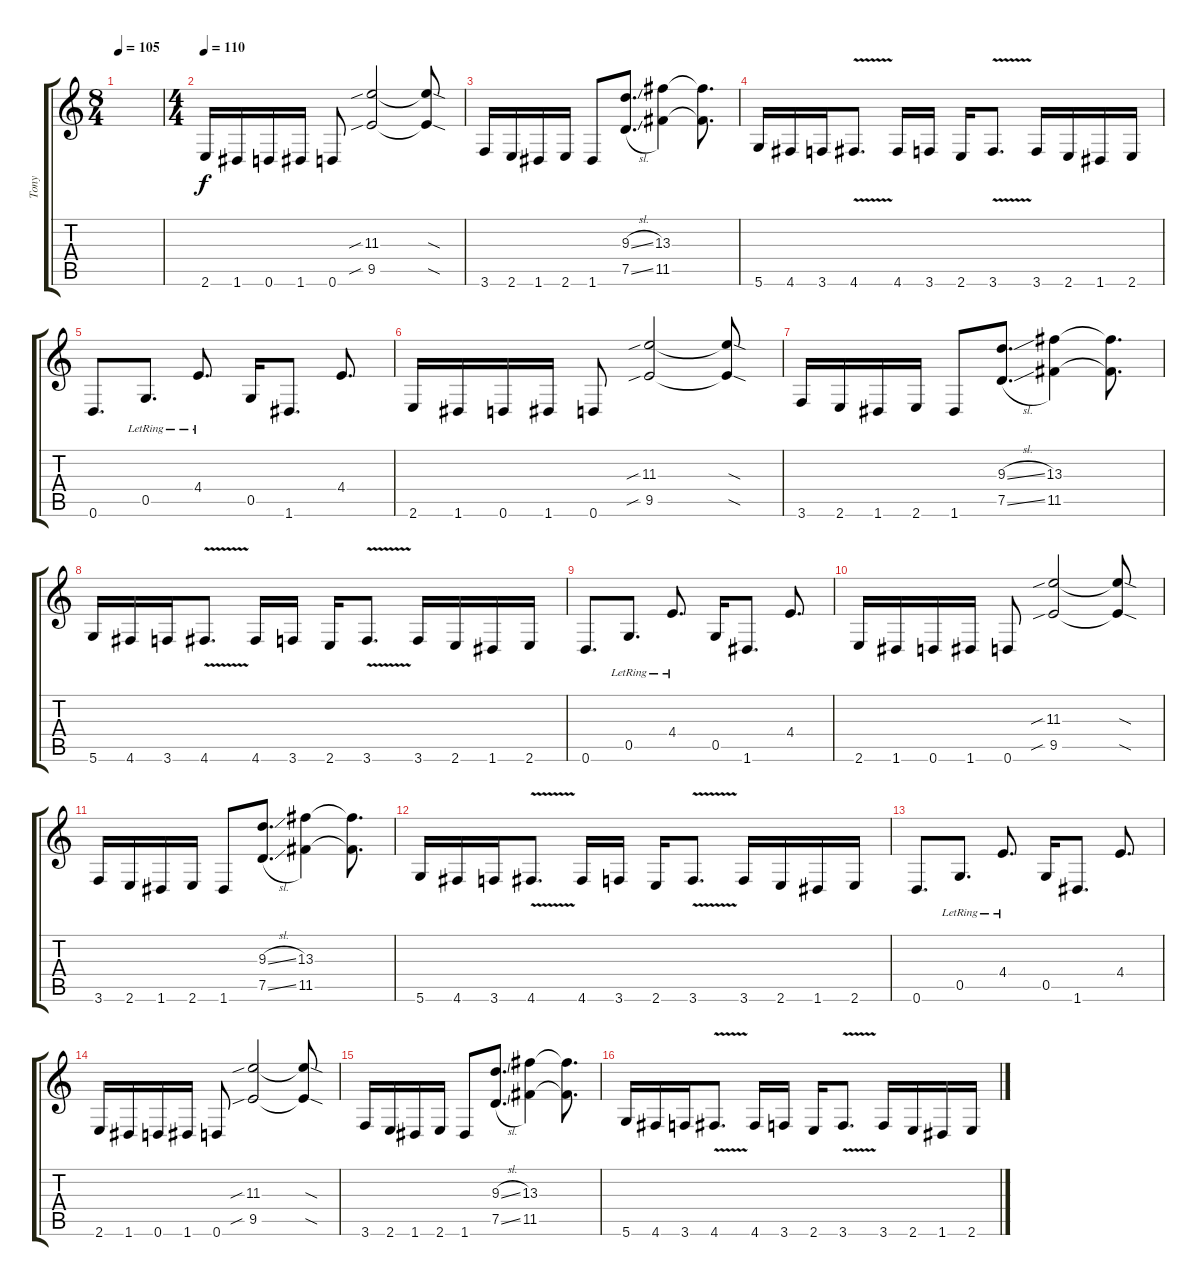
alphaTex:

\track ("Tony" "Tony") {instrument distortionguitar}
\staff {score tabs}
\tuning (D4 A3 F3 C3 G2 D2) {hide}
\ts (8 4)
\tempo 105
\clef g2
\ks c
|
\ts (4 4)
\tempo 110
2.6.16 1.6.16 0.6.16 1.6.16 0.6.8 (11.3{sib} 9.5{sib}).2 (11.3{sod t} 9.5{sod t}).8 |
3.6.16 2.6.16 1.6.16 2.6.16 1.6.8 (9.3{sl} 7.5{sl}).8{d} (13.3 11.5).4 (13.3{t} 11.5{t}).8{d} |
5.6.16 4.6.16 3.6.16 4.6{v}.8{d} 4.6.16 3.6.16 2.6.16 3.6{v}.8{d} 3.6.16 2.6.16 1.6.16 2.6.16 |
0.6.8{d} 0.5{lr}.8{d} 4.4{lr}.8{d} 0.5.16 1.6.8{d} 4.4.8{d} |
2.6.16 1.6.16 0.6.16 1.6.16 0.6.8 (11.3{sib} 9.5{sib}).2 (11.3{sod t} 9.5{sod t}).8 |
3.6.16 2.6.16 1.6.16 2.6.16 1.6.8 (9.3{sl} 7.5{sl}).8{d} (13.3 11.5).4 (13.3{t} 11.5{t}).8{d} |
5.6.16 4.6.16 3.6.16 4.6{v}.8{d} 4.6.16 3.6.16 2.6.16 3.6{v}.8{d} 3.6.16 2.6.16 1.6.16 2.6.16 |
0.6.8{d} 0.5{lr}.8{d} 4.4{lr}.8{d} 0.5.16 1.6.8{d} 4.4.8{d} |
2.6.16 1.6.16 0.6.16 1.6.16 0.6.8 (11.3{sib} 9.5{sib}).2 (11.3{sod t} 9.5{sod t}).8 |
3.6.16 2.6.16 1.6.16 2.6.16 1.6.8 (9.3{sl} 7.5{sl}).8{d} (13.3 11.5).4 (13.3{t} 11.5{t}).8{d} |
5.6.16 4.6.16 3.6.16 4.6{v}.8{d} 4.6.16 3.6.16 2.6.16 3.6{v}.8{d} 3.6.16 2.6.16 1.6.16 2.6.16 |
0.6.8{d} 0.5{lr}.8{d} 4.4{lr}.8{d} 0.5.16 1.6.8{d} 4.4.8{d} |
2.6.16 1.6.16 0.6.16 1.6.16 0.6.8 (11.3{sib} 9.5{sib}).2 (11.3{sod t} 9.5{sod t}).8 |
3.6.16 2.6.16 1.6.16 2.6.16 1.6.8 (9.3{sl} 7.5{sl}).8{d} (13.3 11.5).4 (13.3{t} 11.5{t}).8{d} |
5.6.16 4.6.16 3.6.16 4.6{v}.8{d} 4.6.16 3.6.16 2.6.16 3.6{v}.8{d} 3.6.16 2.6.16 1.6.16 2.6.16
